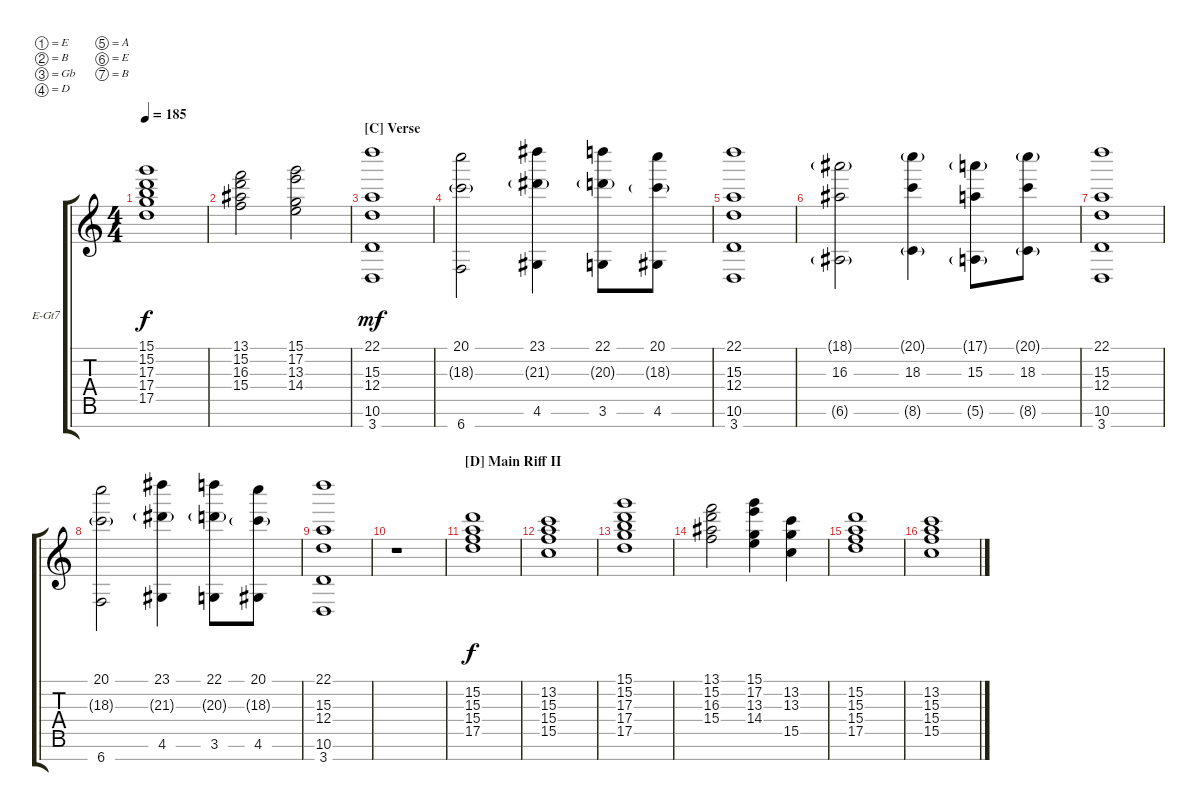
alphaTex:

\defaultSystemsLayout 4
\bracketExtendMode groupsimilarinstruments
\firstSystemTrackNameOrientation horizontal
\otherSystemsTrackNameOrientation horizontal
\track ("Synth Backing" "E-Gt7") {instrument stringensemble1}
\staff {score tabs}
\tuning (E4 B3 Gb3 D3 A2 E2 B1)
\displaytranspose 12
\ts (4 4)
\tempo 185
\clef g2
\scale
0.333333
\ks c
(15.2 17.3 17.4 15.1 17.5).1{dy f} |
\scale
0.333333 (13.1 15.2 16.3 15.4).2 (15.1 14.4 17.2 13.3).2 |
\section ("C" "Verse")
\scale
0.333333 (22.1 3.7 12.4 15.3 10.6).1{dy mf} |
\scale
0.333333 (20.1 18.3{g} 6.7).2 (23.1 21.3{g} 4.6).4 (22.1 20.3{g} 3.6).8 (20.1 18.3{g} 4.6).8 |
\scale
0.333333 (22.1 3.7 12.4 15.3 10.6).1 |
\scale
0.333333 (16.3 18.1{g} 6.6{g}).2 (18.3 20.1{g} 8.6{g}).4 (15.3 17.1{g} 5.6{g}).8 (18.3 20.1{g} 8.6{g}).8 |
\scale
0.333333 (22.1 3.7 12.4 15.3 10.6).1 |
\scale
0.333333 (20.1 18.3{g} 6.7).2 (23.1 21.3{g} 4.6).4 (22.1 20.3{g} 3.6).8 (20.1 18.3{g} 4.6).8 |
\scale
0.333333 (22.1 3.7 12.4 15.3 10.6).1 |
\scale
0.333333 r.1 |
\section ("D" "Main Riff II")
\scale
0.333333 (15.2 15.3 15.4 17.5).1{dy f} |
\scale
0.333333 (13.2 15.3 15.4 15.5).1 |
\scale
0.333333 (15.2 17.3 17.4 15.1 17.5).1 |
\scale
0.333333 (13.1 15.2 16.3 15.4).2 (15.1 14.4 17.2 13.3).4 (15.5 13.3 13.2).4 |
\scale
0.333333 (15.2 15.3 15.4 17.5).1 |
\scale
0.333333 (13.2 15.3 15.4 15.5).1
